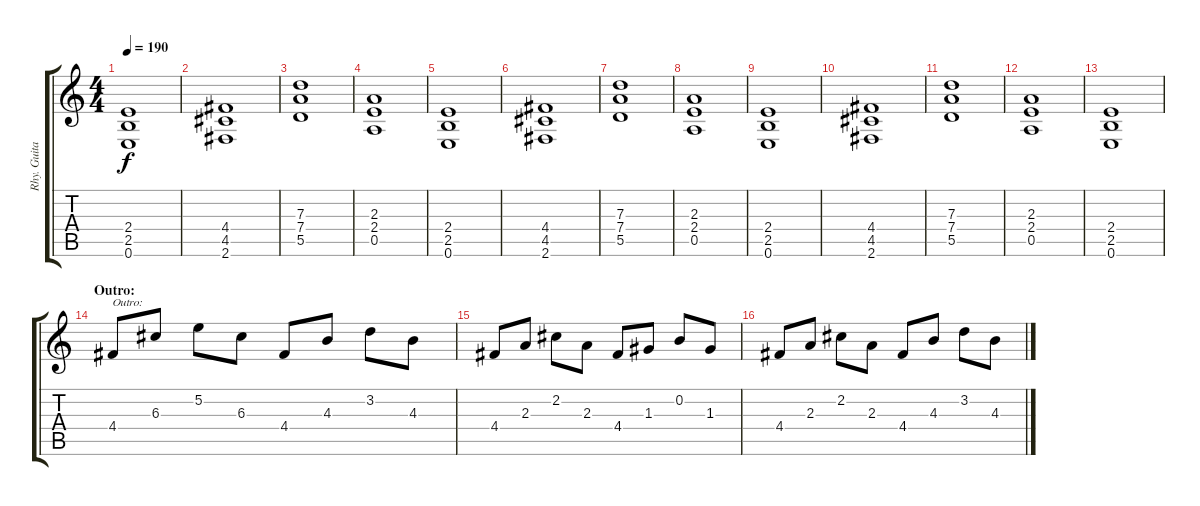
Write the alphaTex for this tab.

\track ("Rhy. Guitar 1" "Rhy. Guita") {instrument distortionguitar}
\staff {score tabs}
\tuning (E4 B3 G3 D3 A2 E2) {hide}
\ts (4 4)
\tempo 190
\clef g2
\ks c
(2.4 2.5 0.6).1{dy f} |
(4.4 4.5 2.6).1 |
(7.3 7.4 5.5).1 |
(2.3 2.4 0.5).1 |
(2.4 2.5 0.6).1 |
(4.4 4.5 2.6).1 |
(7.3 7.4 5.5).1 |
(2.3 2.4 0.5).1 |
(2.4 2.5 0.6).1 |
(4.4 4.5 2.6).1 |
(7.3 7.4 5.5).1 |
(2.3 2.4 0.5).1 |
(2.4 2.5 0.6).1 |
\section ("" "Outro:")
4.4.8{txt "Outro:"} 6.3.8 5.2.8 6.3.8 4.4.8 4.3.8 3.2.8 4.3.8 |
4.4.8 2.3.8 2.2.8 2.3.8 4.4.8 1.3.8 0.2.8 1.3.8 |
4.4.8 2.3.8 2.2.8 2.3.8 4.4.8 4.3.8 3.2.8 4.3.8
